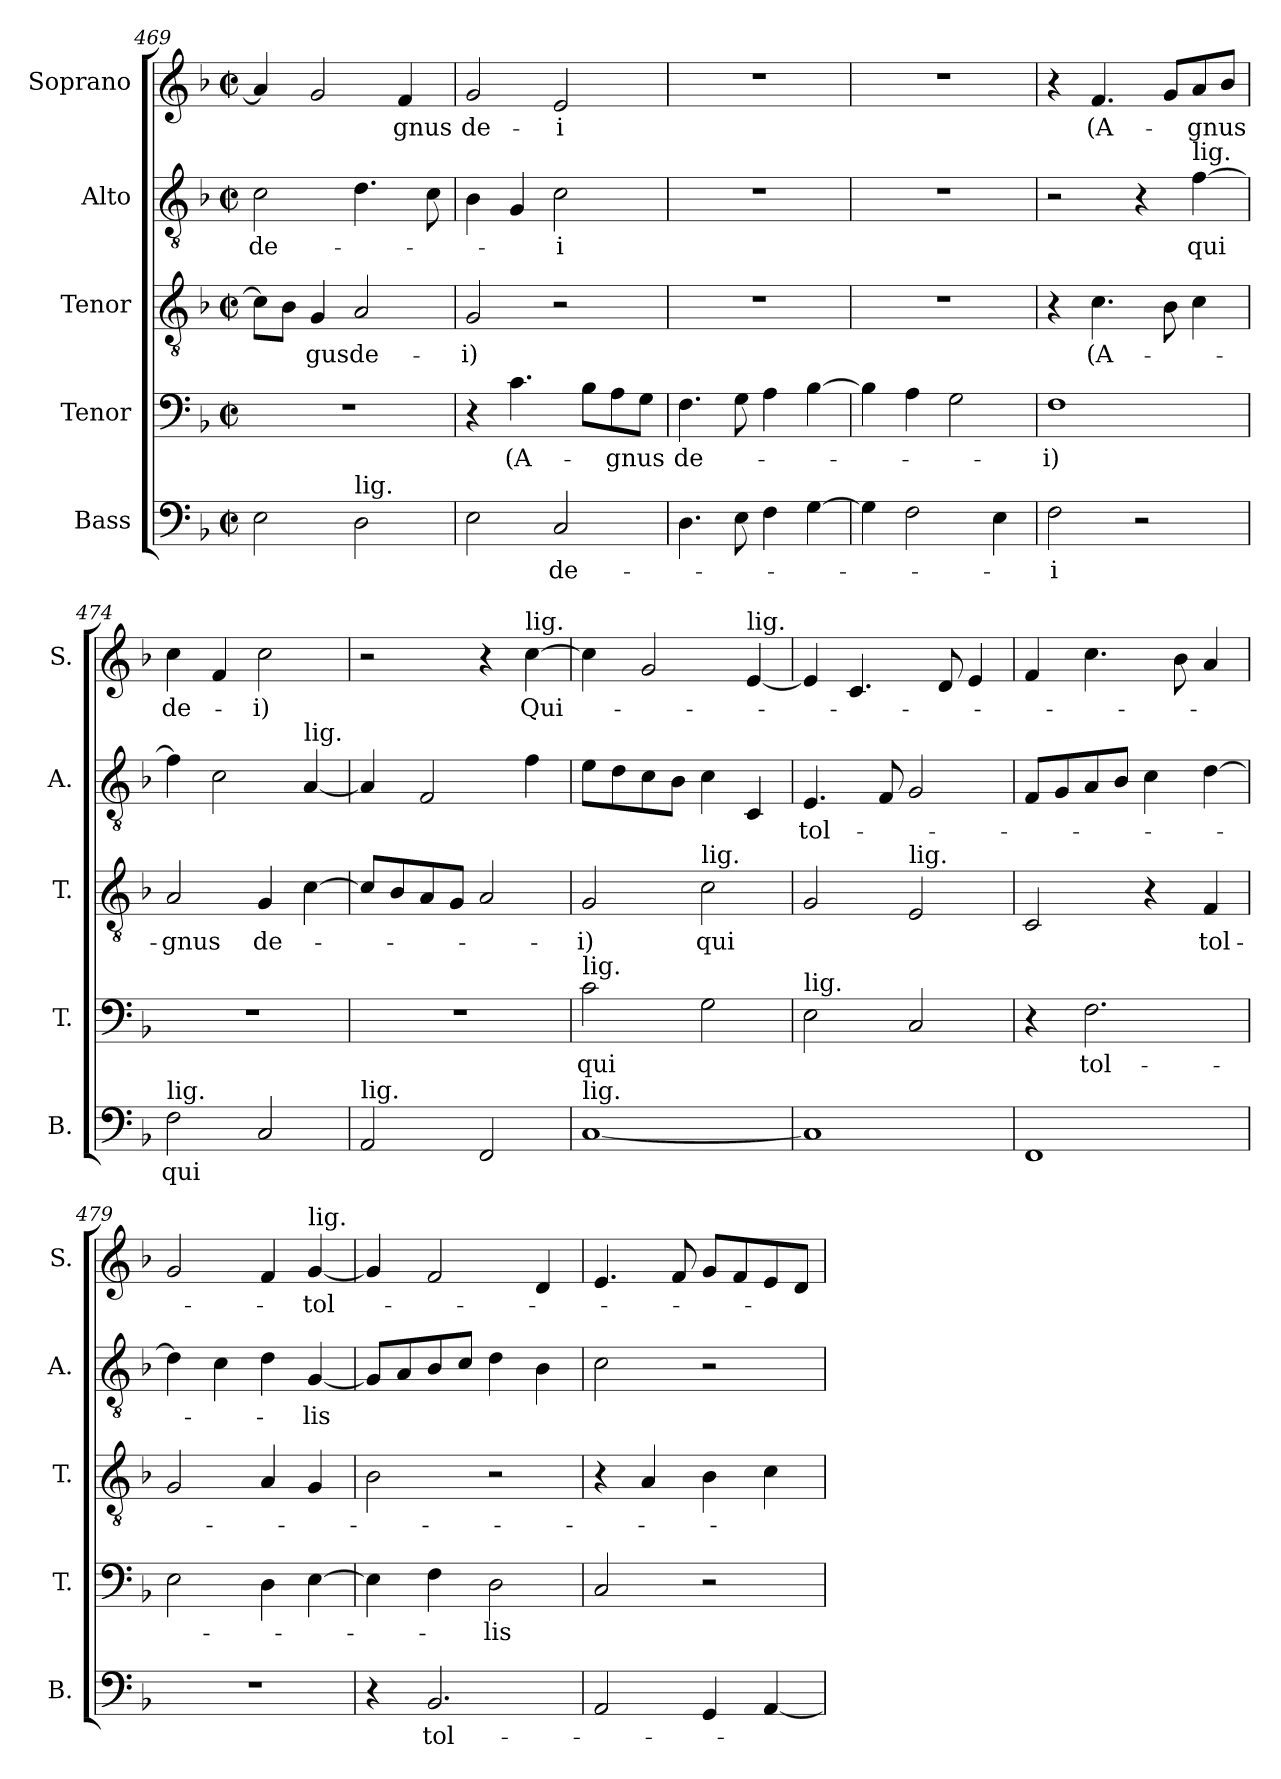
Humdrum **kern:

**kern	**text	**kern	**text	**kern	**text	**kern	**text	**kern	**text
*part5	*part5	*part4	*part4	*part3	*part3	*part2	*part2	*part1	*part1
*staff5	*staff5	*staff4	*staff4	*staff3	*staff3	*staff2	*staff2	*staff1	*staff1
*I"Bass	*	*I"Tenor	*	*I"Tenor	*	*I"Alto	*	*I"Soprano	*
*I'B.	*	*I'T.	*	*I'T.	*	*I'A.	*	*I'S.	*
!!LO:LB:g=z
*clefF4	*	*clefF4	*	*clefGv2	*	*clefGv2	*	*clefG2	*
*k[b-]	*	*k[b-]	*	*k[b-]	*	*k[b-]	*	*k[b-]	*
*M2/2	*	*M2/2	*	*M2/2	*	*M2/2	*	*M2/2	*
*met(c|)	*	*met(c|)	*	*met(c|)	*	*met(c|)	*	*met(c|)	*
=469	=469	=469	=469	=469	=469	=469	=469	=469	=469
!	!	!	!	!	!	!	!LO:LY:b	!	!
2E\	.	1r	.	8c\L]	.	2c\	de-	4a/]	.
.	.	.	.	8B-\J	.	.	.	.	.
!	!	!	!	!	!LO:LY:b	!	!	!	!
.	.	.	.	4G/	gus	.	.	2g/	.
!LO:TX:a:t=lig.	!	!	!	!	!	!	!	!	!
!	!	!	!	!	!LO:LY:b	!	!	!	!
2D\	.	.	.	2A/	de-	4.d\	.	.	.
!	!	!	!	!	!	!	!	!	!LO:LY:b
.	.	.	.	.	.	.	.	4f/	-gnus
.	.	.	.	.	.	8c\	.	.	.
=470	=470	=470	=470	=470	=470	=470	=470	=470	=470
!	!	!	!	!	!LO:LY:b	!	!	!	!LO:LY:b
2E\	.	4r	.	2G/	-i)	4B-\	.	2g/	de-
!	!	!	!LO:LY:b	!	!	!	!	!	!
.	.	4.c\	(A-	.	.	4G/	.	.	.
!	!LO:LY:b	!	!	!	!	!	!LO:LY:b	!	!LO:LY:b
2C/	de-	.	.	2r	.	2c\	-i	2e/	-i
.	.	8B-\L	.	.	.	.	.	.	.
!	!	!	!LO:LY:b	!	!	!	!	!	!
.	.	8A\	-gnus	.	.	.	.	.	.
.	.	8G\J	.	.	.	.	.	.	.
=471	=471	=471	=471	=471	=471	=471	=471	=471	=471
!	!	!	!LO:LY:b	!	!	!	!	!	!
4.D\	.	4.F\	de-	1r	.	1r	.	1r	.
8E\	.	8G\	.	.	.	.	.	.	.
4F\	.	4A\	.	.	.	.	.	.	.
[4G\	.	[4B-\	.	.	.	.	.	.	.
=472	=472	=472	=472	=472	=472	=472	=472	=472	=472
4G\]	.	4B-\]	.	1r	.	1r	.	1r	.
2F\	.	4A\	.	.	.	.	.	.	.
.	.	2G\	.	.	.	.	.	.	.
4E\	.	.	.	.	.	.	.	.	.
=473	=473	=473	=473	=473	=473	=473	=473	=473	=473
!	!LO:LY:b	!	!LO:LY:b	!	!	!	!	!	!
2F\	-i	1F	-i)	4r	.	2r	.	4r	.
!	!	!	!	!	!LO:LY:b	!	!	!	!LO:LY:b
.	.	.	.	4.c\	(A-	.	.	4.f/	(A-
2r	.	.	.	.	.	4r	.	.	.
.	.	.	.	8B-\	.	.	.	8g/L	.
!	!	!	!	!	!	!LO:TX:a:t=lig.	!	!	!
!	!	!	!	!	!	!	!LO:LY:b	!	!LO:LY:b
.	.	.	.	4c\	.	[4f\	-qui	8a/	-gnus
.	.	.	.	.	.	.	.	8b-/J	.
=474	=474	=474	=474	=474	=474	=474	=474	=474	=474
!LO:TX:a:t=lig.	!	!	!	!	!	!	!	!	!
!	!LO:LY:b	!	!	!	!LO:LY:b	!	!	!	!LO:LY:b
2F\	-qui	1r	.	2A/	-gnus	4f\]	.	4cc\	de-
.	.	.	.	.	.	2c\	.	4f/	.
!	!	!	!	!	!LO:LY:b	!	!	!	!LO:LY:b
2C/	.	.	.	4G/	de-	.	.	2cc\	-i)
!	!	!	!	!	!	!LO:TX:a:t=lig.	!	!	!
.	.	.	.	[4c\	.	[4A/	.	.	.
!!LO:PB:g=z
=475	=475	=475	=475	=475	=475	=475	=475	=475	=475
!LO:TX:a:t=lig.	!	!	!	!	!	!	!	!	!
2AA/	.	1r	.	8c/L]	.	4A/]	.	2r	.
.	.	.	.	8B-/	.	.	.	.	.
.	.	.	.	8A/	.	2F/	.	.	.
.	.	.	.	8G/J	.	.	.	.	.
2FF/	.	.	.	2A/	.	.	.	4r	.
!	!	!	!	!	!	!	!	!LO:TX:a:t=lig.	!
!	!	!	!	!	!	!	!	!	!LO:LY:b
.	.	.	.	.	.	4f\	.	[4cc\	Qui-
=476	=476	=476	=476	=476	=476	=476	=476	=476	=476
!	!	!LO:TX:a:t=lig.	!	!	!	!	!	!	!
!LO:TX:a:t=lig.	!	!	!	!	!	!	!	!	!
!	!	!	!LO:LY:b	!	!LO:LY:b	!	!	!	!
[1C	.	2c\	-qui	2G/	i)	8e\L	.	4cc\]	.
.	.	.	.	.	.	8d\	.	.	.
.	.	.	.	.	.	8c\	.	2g/	.
.	.	.	.	.	.	8B-\J	.	.	.
!	!	!	!	!LO:TX:a:t=lig.	!	!	!	!	!
!	!	!	!	!	!LO:LY:b	!	!	!	!
.	.	2G\	.	2c\	-qui	4c\	.	.	.
!	!	!	!	!	!	!	!	!LO:TX:a:t=lig.	!
.	.	.	.	.	.	4C/	.	[4e/	.
=477	=477	=477	=477	=477	=477	=477	=477	=477	=477
!	!	!LO:TX:a:t=lig.	!	!	!	!	!	!	!
!	!	!	!	!	!	!	!LO:LY:b	!	!
1C]	.	2E\	.	2G/	.	4.E/	tol-	4e/]	.
.	.	.	.	.	.	.	.	4.c/	.
.	.	.	.	.	.	8F/	.	.	.
!	!	!	!	!LO:TX:a:t=lig.	!	!	!	!	!
.	.	2C/	.	2E/	.	2G/	.	.	.
.	.	.	.	.	.	.	.	8d/	.
.	.	.	.	.	.	.	.	4e/	.
=478	=478	=478	=478	=478	=478	=478	=478	=478	=478
1FF	.	4r	.	2C/	.	8F/L	.	4f/	.
.	.	.	.	.	.	8G/	.	.	.
!	!	!	!LO:LY:b	!	!	!	!	!	!
.	.	2.F\	tol-	.	.	8A/	.	4.cc\	.
.	.	.	.	.	.	8B-/J	.	.	.
.	.	.	.	4r	.	4c\	.	.	.
.	.	.	.	.	.	.	.	8b-\	.
!	!	!	!	!	!LO:LY:b	!	!	!	!
.	.	.	.	4F/	tol-	[4d\	.	4a/	.
=479	=479	=479	=479	=479	=479	=479	=479	=479	=479
1r	.	2E\	.	2G/	.	4d\]	.	2g/	.
.	.	.	.	.	.	4c\	.	.	.
.	.	4D\	.	4A/	.	4d\	.	4f/	.
!	!	!	!	!	!	!	!	!LO:TX:a:t=lig.	!
!	!	!	!	!	!	!	!LO:LY:b	!	!LO:LY:b
.	.	[4E\	.	4G/	.	[4G/	-lis	[4g/	tol-
=480	=480	=480	=480	=480	=480	=480	=480	=480	=480
4r	.	4E\]	.	2B-\	.	8G/L]	.	4g/]	.
.	.	.	.	.	.	8A/	.	.	.
!	!LO:LY:b	!	!	!	!	!	!	!	!
2.BB-/	tol-	4F\	.	.	.	8B-/	.	2f/	.
.	.	.	.	.	.	8c/J	.	.	.
!	!	!	!LO:LY:b	!	!	!	!	!	!
.	.	2D\	-lis	2r	.	4d\	.	.	.
.	.	.	.	.	.	4B-\	.	4d/	.
!!LO:LB:g=z
=481	=481	=481	=481	=481	=481	=481	=481	=481	=481
2AA/	.	2C/	.	4r	.	2c\	.	4.e/	.
.	.	.	.	4A/	.	.	.	.	.
.	.	.	.	.	.	.	.	8f/	.
4GG/	.	2r	.	4B-\	.	2r	.	8g/L	.
.	.	.	.	.	.	.	.	8f/	.
[4AA/	.	.	.	4c\	.	.	.	8e/	.
.	.	.	.	.	.	.	.	8d/J	.
=	=	=	=	=	=	=	=	=	=
*-	*-	*-	*-	*-	*-	*-	*-	*-	*-
